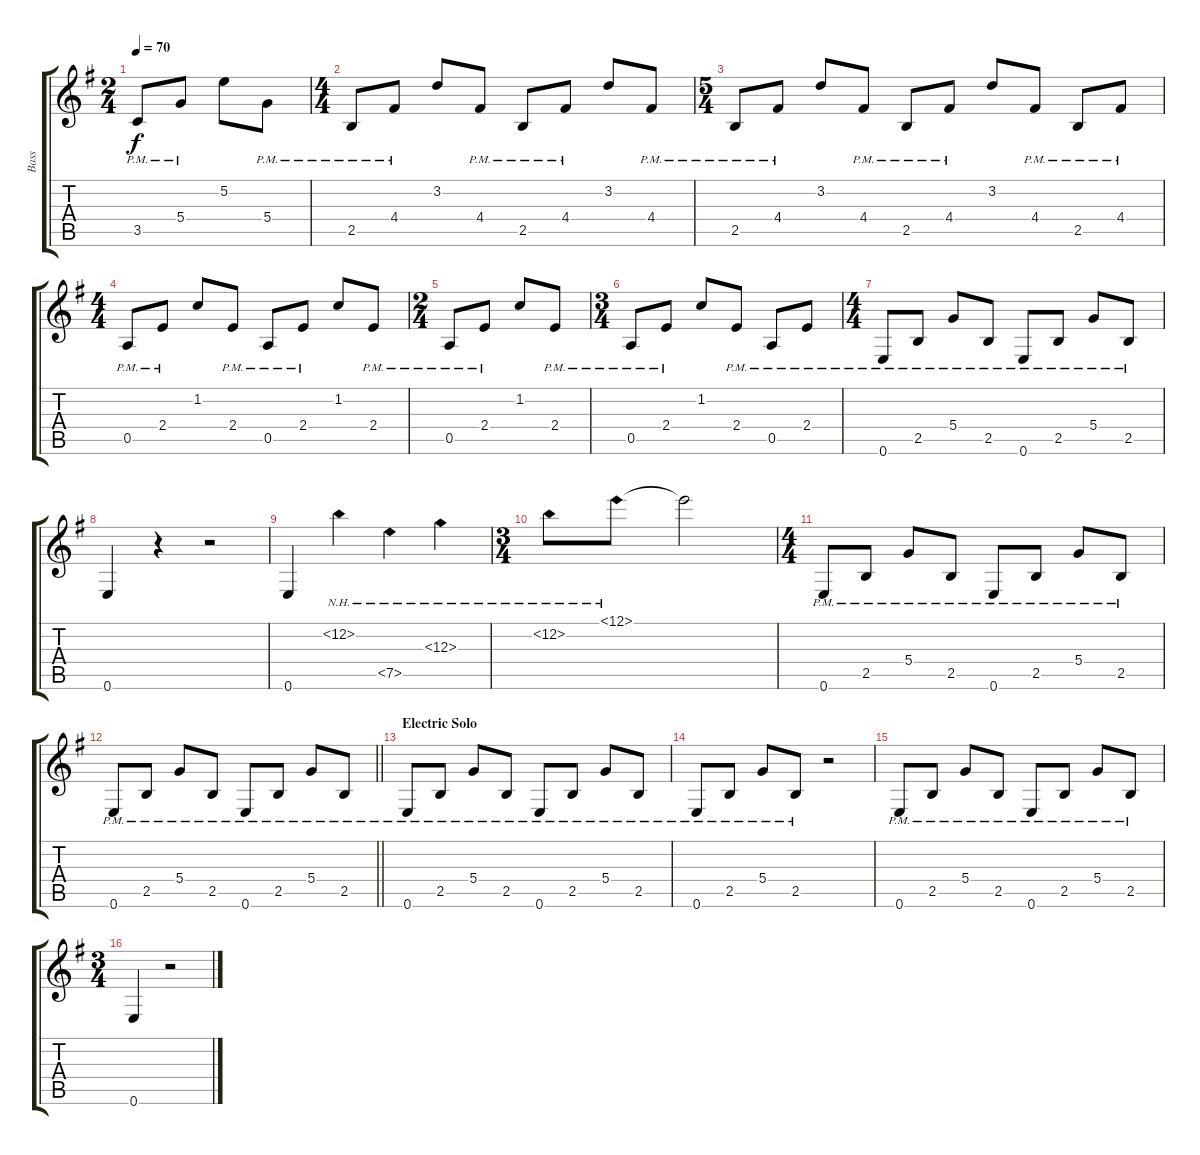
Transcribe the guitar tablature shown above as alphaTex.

\track ("Bass" "Bass") {instrument acousticguitarsteel}
\staff {score tabs}
\tuning (E4 B3 G3 D3 A2 E2) {hide}
\ts (2 4)
\tempo 70
\clef g2
\ks eminor
3.5{pm}.8{dy f} 5.4{pm}.8 5.2.8 5.4{pm}.8 |
\ts (4 4)
2.5{pm}.8 4.4{pm}.8 3.2.8 4.4{pm}.8 2.5{pm}.8 4.4{pm}.8 3.2.8 4.4{pm}.8 |
\ts (5 4)
2.5{pm}.8 4.4{pm}.8 3.2.8 4.4{pm}.8 2.5{pm}.8 4.4{pm}.8 3.2.8 4.4{pm}.8 2.5{pm}.8 4.4{pm}.8 |
\ts (4 4)
0.5{pm}.8 2.4{pm}.8 1.2.8 2.4{pm}.8 0.5{pm}.8 2.4{pm}.8 1.2.8 2.4{pm}.8 |
\ts (2 4)
0.5{pm}.8 2.4{pm}.8 1.2.8 2.4{pm}.8 |
\ts (3 4)
0.5{pm}.8 2.4{pm}.8 1.2.8 2.4{pm}.8 0.5{pm}.8 2.4{pm}.8 |
\ts (4 4)
0.6{pm}.8 2.5{pm}.8 5.4{pm}.8 2.5{pm}.8 0.6{pm}.8 2.5{pm}.8 5.4{pm}.8 2.5{pm}.8 |
0.6.4 r.4 r.2 |
0.6.4 12.2{nh}.4 7.5{nh}.4 12.3{nh}.4 |
\ts (3 4)
12.2{nh}.8 12.1{nh}.8 12.1{t}.2 |
\ts (4 4)
0.6{pm}.8 2.5{pm}.8 5.4{pm}.8 2.5{pm}.8 0.6{pm}.8 2.5{pm}.8 5.4{pm}.8 2.5{pm}.8 |
\barLineRight lightlight
0.6{pm}.8 2.5{pm}.8 5.4{pm}.8 2.5{pm}.8 0.6{pm}.8 2.5{pm}.8 5.4{pm}.8 2.5{pm}.8 |
\section ("" "Electric Solo")
0.6{pm}.8 2.5{pm}.8 5.4{pm}.8 2.5{pm}.8 0.6{pm}.8 2.5{pm}.8 5.4{pm}.8 2.5{pm}.8 |
0.6{pm}.8 2.5{pm}.8 5.4{pm}.8 2.5{pm}.8 r.2 |
0.6{pm}.8 2.5{pm}.8 5.4{pm}.8 2.5{pm}.8 0.6{pm}.8 2.5{pm}.8 5.4{pm}.8 2.5{pm}.8 |
\ts (3 4)
0.6.4 r.2
